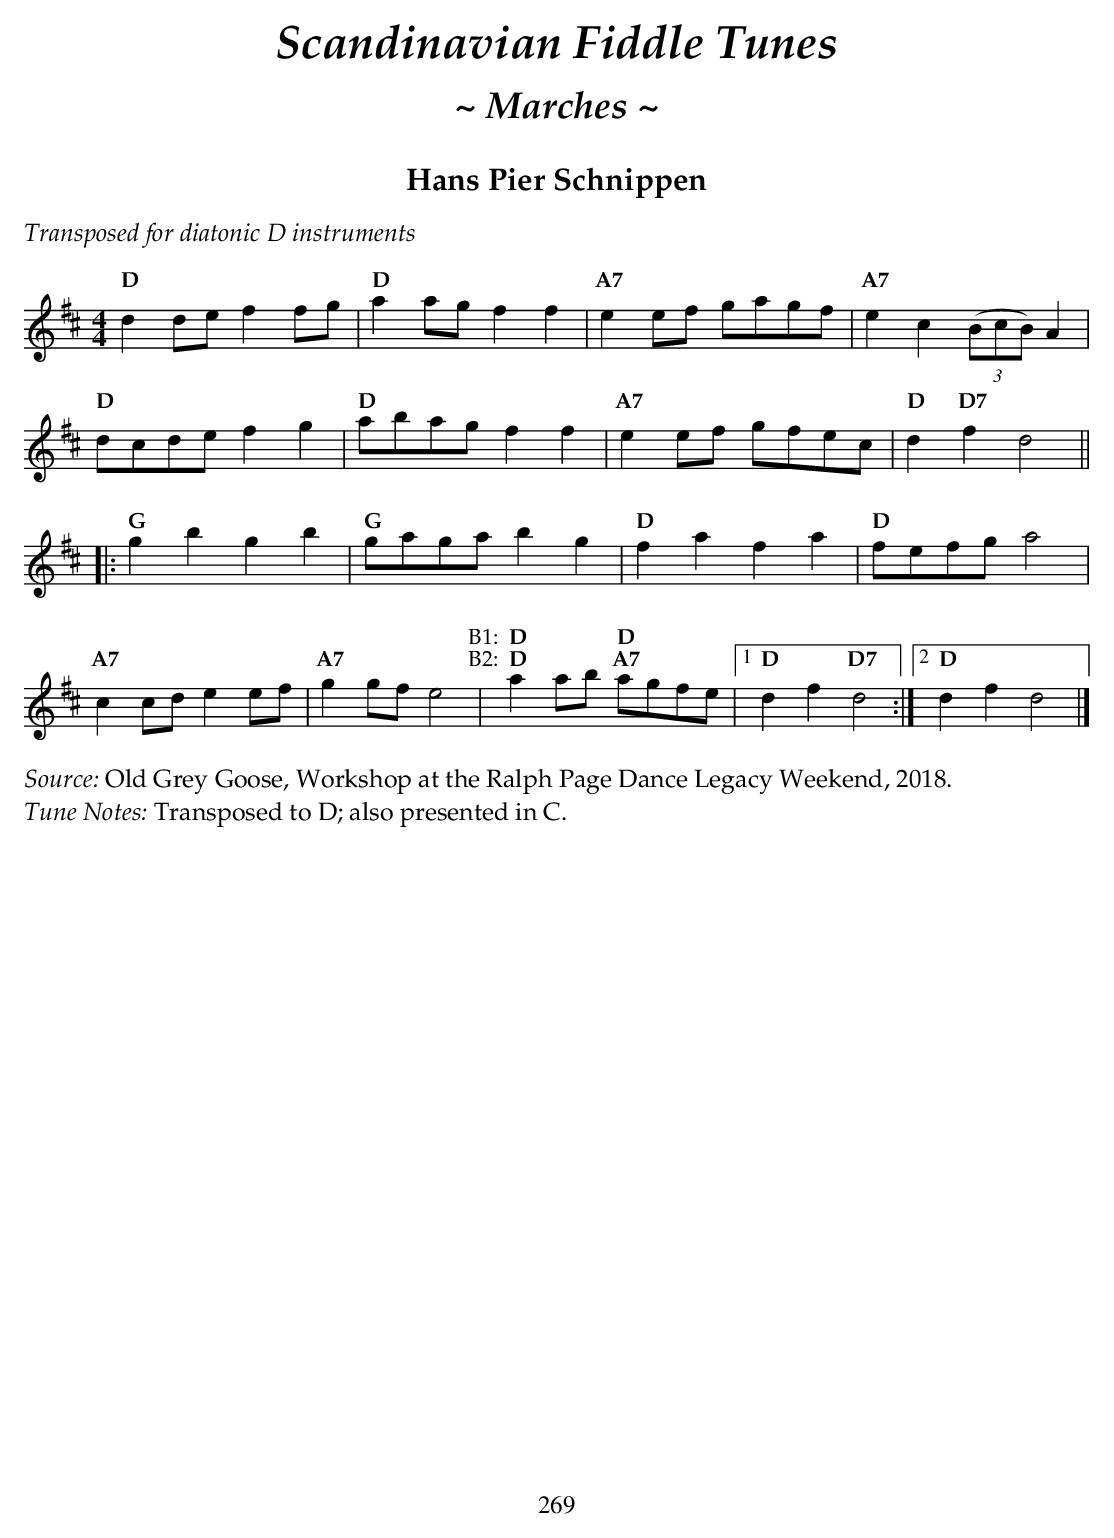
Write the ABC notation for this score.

X:1
T:Hans Pier Schnippen
U:s = !slide!
U:t = !trill!
M:4/4
L:1/8
K:D
%%text $2Transposed for diatonic D instruments$0
%%vskip 10
"D" d2 de f2 fg  | "D" a2 ag f2 f2 | "A7" e2 ef gagf | "A7" e2 c2 ((3 BcB) A2 |
"D" dcde f2g2    | "D" abag f2 f2  | "A7" e2 ef gfec | "D" d2 "D7" f2 d4 ||
|: "G" g2 b2 g2 b2  | "G" gaga b2 g2  | "D" f2 a2 f2 a2 | "D" fefg a4 |
"A7" c2 cd e2 ef | "A7" g2 gf e4 "^B1:" "^B2:"       |  y "D;D" a2 ab "D;A7" agfe \
|1 "D" d2 f2 "D7" d4 :|2 "D" d2 f2 d4 |]
